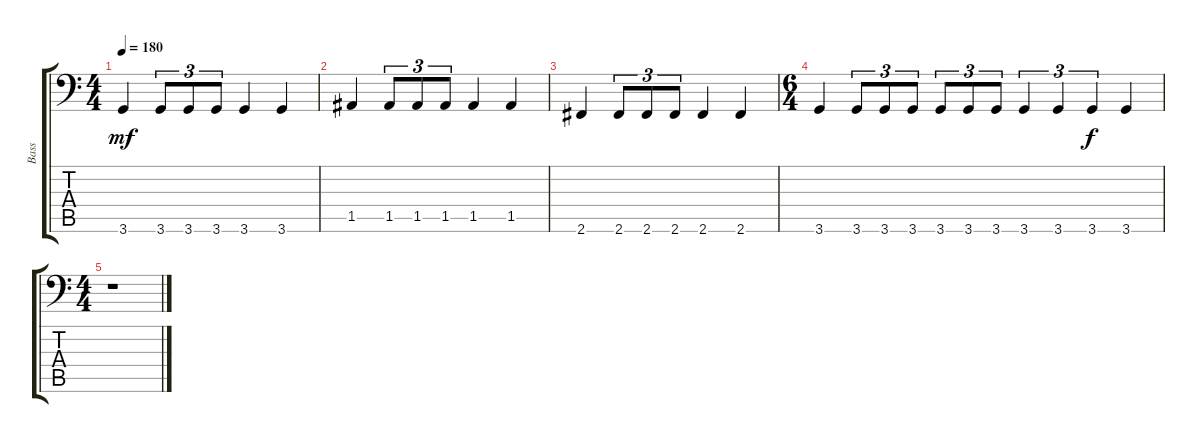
\track ("Bass" "Bass") {instrument electricbassfinger}
\staff {score tabs}
\tuning (E3 B2 G2 D2 A1 E1) {hide}
\ts (4 4)
\tempo 180
\clef f4
\ks c
3.6.4{dy mf} 3.6.8{tu (3 2)} 3.6.8{tu (3 2)} 3.6.8{tu (3 2)} 3.6.4 3.6.4 |
1.5.4 1.5.8{tu (3 2)} 1.5.8{tu (3 2)} 1.5.8{tu (3 2)} 1.5.4 1.5.4 |
2.6.4 2.6.8{tu (3 2)} 2.6.8{tu (3 2)} 2.6.8{tu (3 2)} 2.6.4 2.6.4 |
\ts (6 4)
3.6.4 3.6.8{tu (3 2)} 3.6.8{tu (3 2)} 3.6.8{tu (3 2)} 3.6.8{tu (3 2)} 3.6.8{tu (3 2)} 3.6.8{tu (3 2)} 3.6.4{tu (3 2)} 3.6.4{tu (3 2)} 3.6.4{tu (3 2) dy f} 3.6.4 |
\ts (4 4)
r.1
